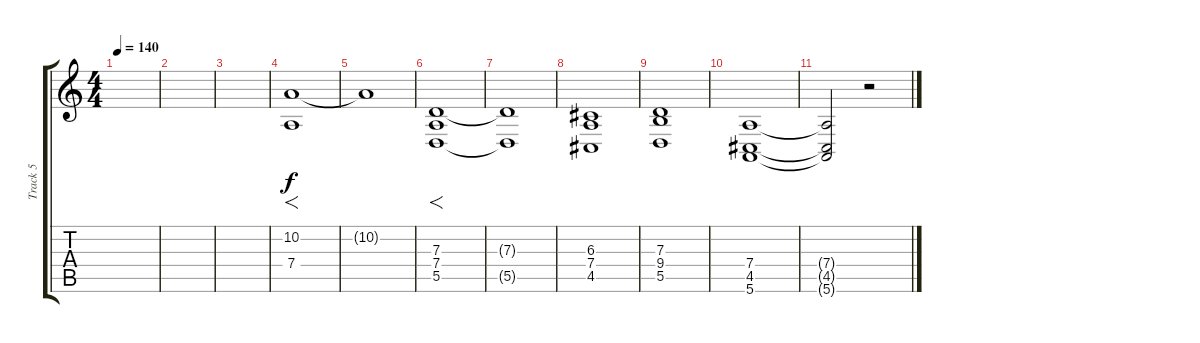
\track ("Track 5" "Track 5") {instrument stringensemble2}
\staff {score tabs}
\tuning (E4 B3 G3 D3 A2 E2) {hide}
\ts (4 4)
\tempo 140
\clef g2
\ks c
|
|
|
(10.2 7.4).1{f} |
10.2{t}.1 |
(7.3 7.4 5.5).1{f} |
(7.3{t} 5.5{t}).1 |
(6.3 7.4 4.5).1 |
(7.3 9.4 5.5).1 |
(7.4 4.5 5.6).1 |
(7.4{t} 4.5{t} 5.6{t}).2 r.2
